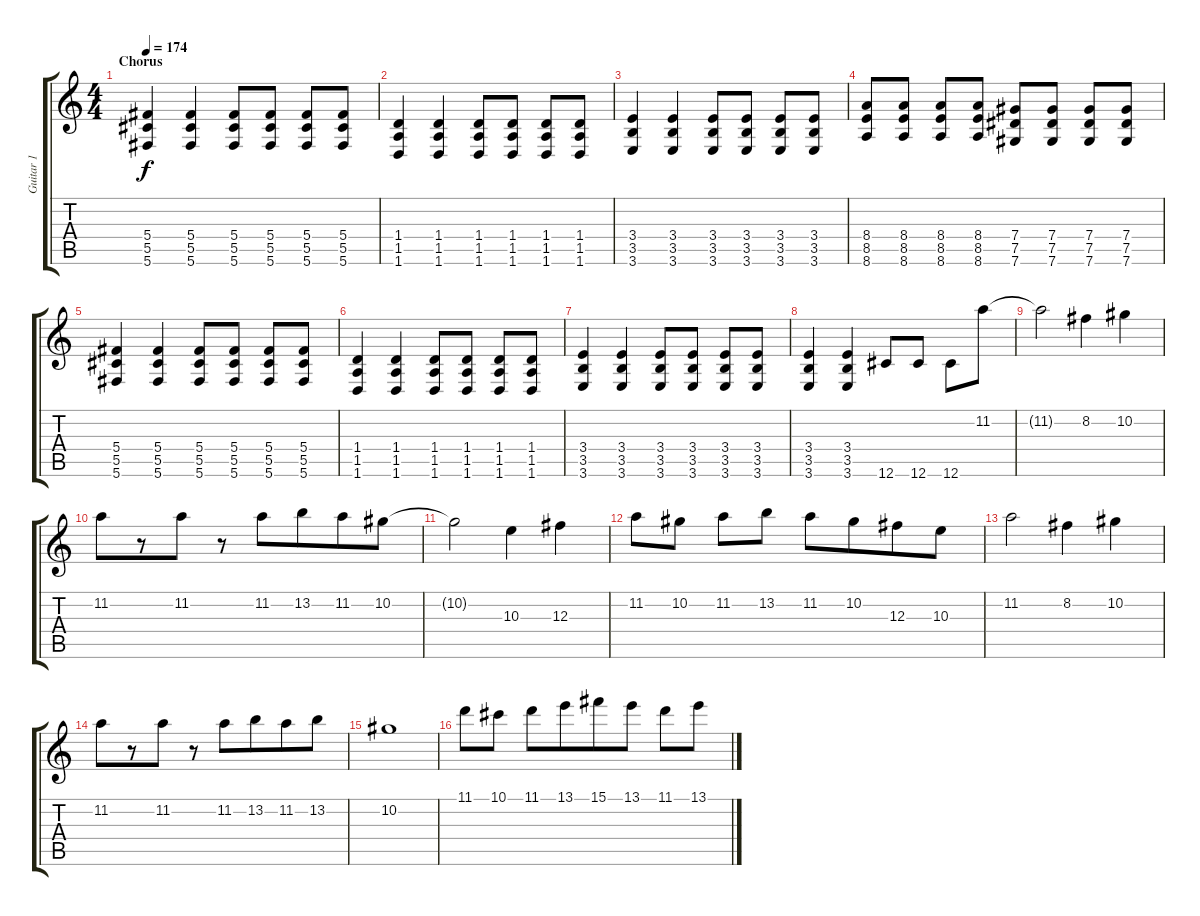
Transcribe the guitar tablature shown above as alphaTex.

\track ("Guitar 1" "Guitar 1") {instrument distortionguitar}
\staff {score tabs}
\tuning (Eb4 Bb3 Gb3 Db3 Ab2 Db2) {hide}
\ts (4 4)
\section ("" "Chorus")
\tempo 174
\clef g2
\ks c
(5.4 5.5 5.6).4{dy f beam merge} (5.4 5.5 5.6).4 (5.4 5.5 5.6).8 (5.4 5.5 5.6).8 (5.4 5.5 5.6).8 (5.4 5.5 5.6).8 |
(1.4 1.5 1.6).4 (1.4 1.5 1.6).4 (1.4 1.5 1.6).8{beam merge} (1.4 1.5 1.6).8 (1.4 1.5 1.6).8{beam merge} (1.4 1.5 1.6).8 |
(3.4 3.5 3.6).4 (3.4 3.5 3.6).4 (3.4 3.5 3.6).8{beam merge} (3.4 3.5 3.6).8 (3.4 3.5 3.6).8{beam merge} (3.4 3.5 3.6).8 |
(8.4 8.5 8.6).8 (8.4 8.5 8.6).8 (8.4 8.5 8.6).8 (8.4 8.5 8.6).8 (7.4 7.5 7.6).8 (7.4 7.5 7.6).8 (7.4 7.5 7.6).8{beam merge} (7.4 7.5 7.6).8 |
(5.4 5.5 5.6).4{beam merge} (5.4 5.5 5.6).4 (5.4 5.5 5.6).8 (5.4 5.5 5.6).8 (5.4 5.5 5.6).8 (5.4 5.5 5.6).8 |
(1.4 1.5 1.6).4 (1.4 1.5 1.6).4 (1.4 1.5 1.6).8{beam merge} (1.4 1.5 1.6).8 (1.4 1.5 1.6).8{beam merge} (1.4 1.5 1.6).8 |
(3.4 3.5 3.6).4 (3.4 3.5 3.6).4 (3.4 3.5 3.6).8{beam merge} (3.4 3.5 3.6).8 (3.4 3.5 3.6).8{beam merge} (3.4 3.5 3.6).8 |
(3.4 3.5 3.6).4 (3.4 3.5 3.6).4 12.6.8 12.6.8 12.6.8 11.2.8 |
11.2{t}.2 8.2.4 10.2.4 |
11.2.8{beam merge} r.8 11.2.8 r.8{beam merge} 11.2.8{beam merge} 13.2.8{beam merge} 11.2.8{beam merge} 10.2.8 |
10.2{t}.2 10.3.4 12.3.4 |
11.2.8 10.2.8 11.2.8 13.2.8 11.2.8 10.2.8{beam merge} 12.3.8 10.3.8 |
11.2.2 8.2.4 10.2.4 |
11.2.8{beam merge} r.8 11.2.8 r.8{beam merge} 11.2.8{beam merge} 13.2.8{beam merge} 11.2.8{beam merge} 13.2.8 |
10.2.1 |
11.1.8 10.1.8 11.1.8 13.1.8{beam merge} 15.1.8 13.1.8 11.1.8 13.1.8
